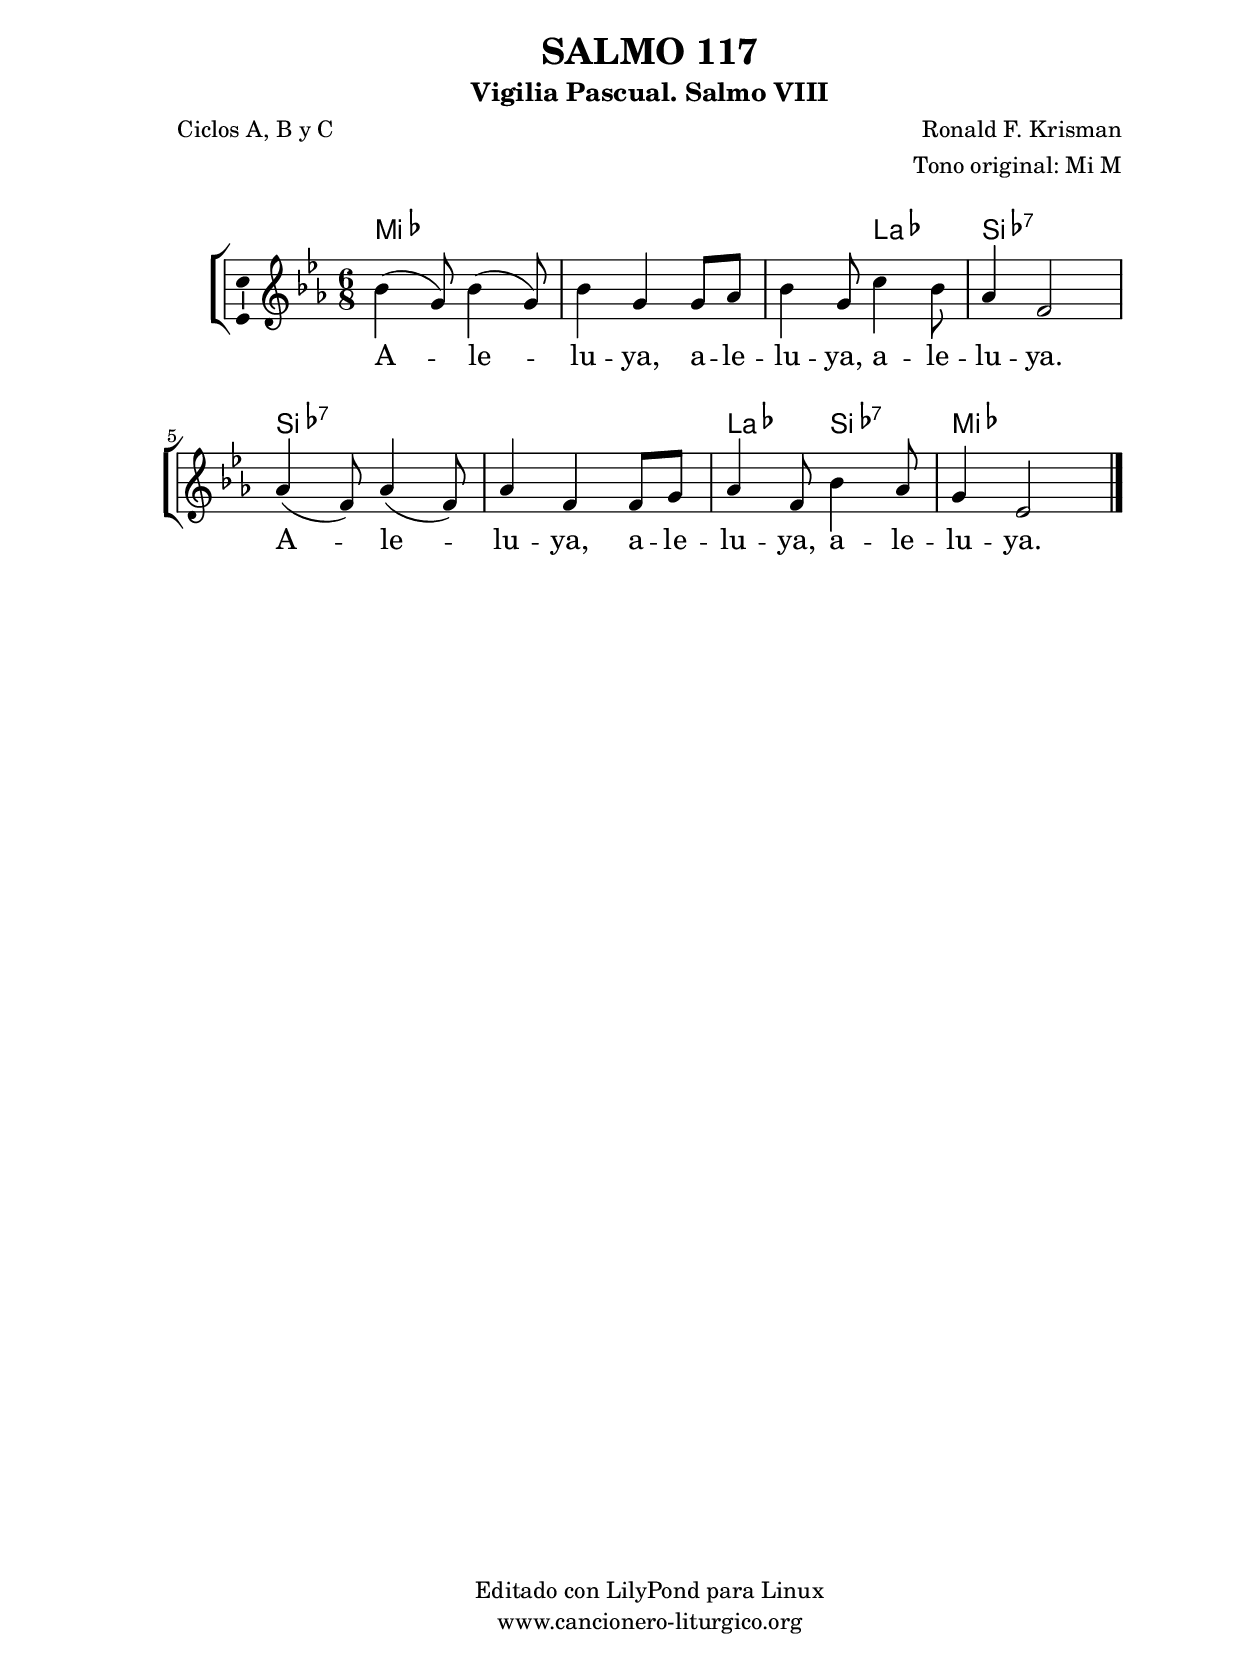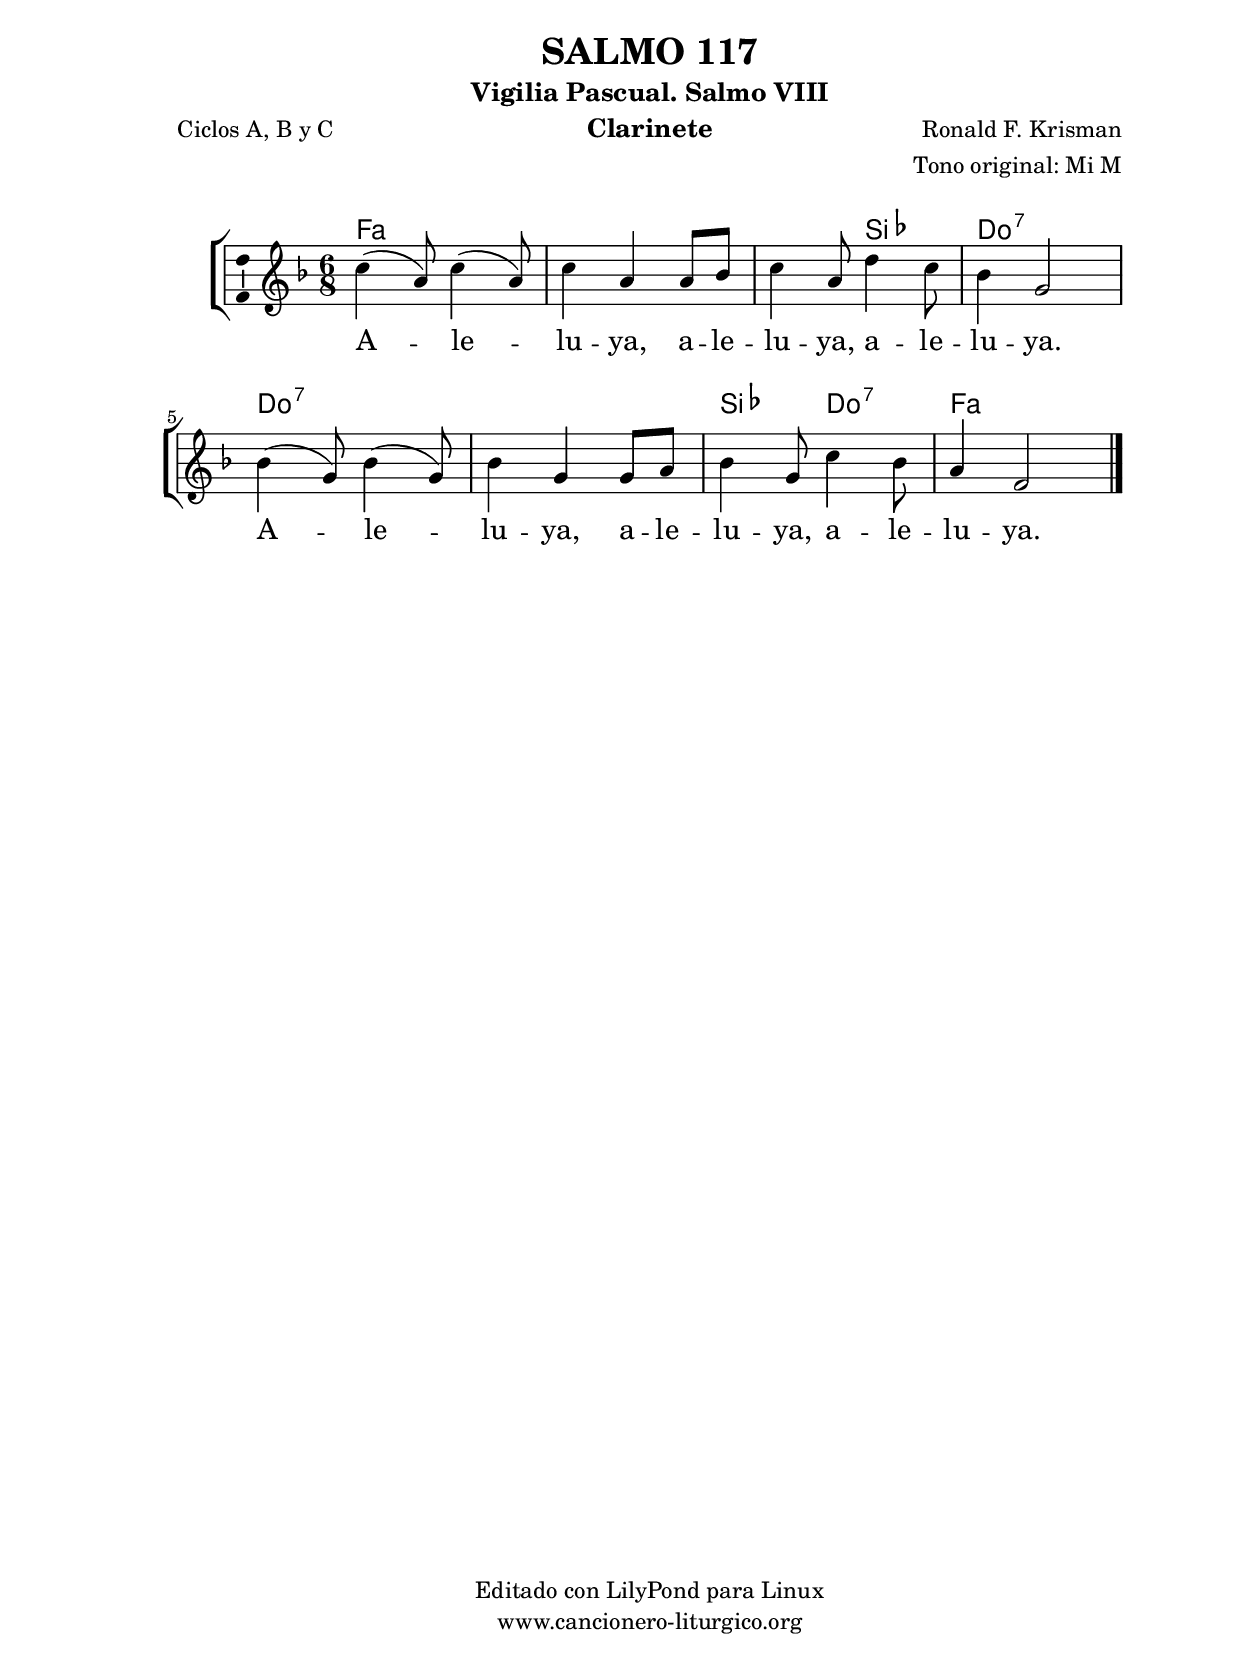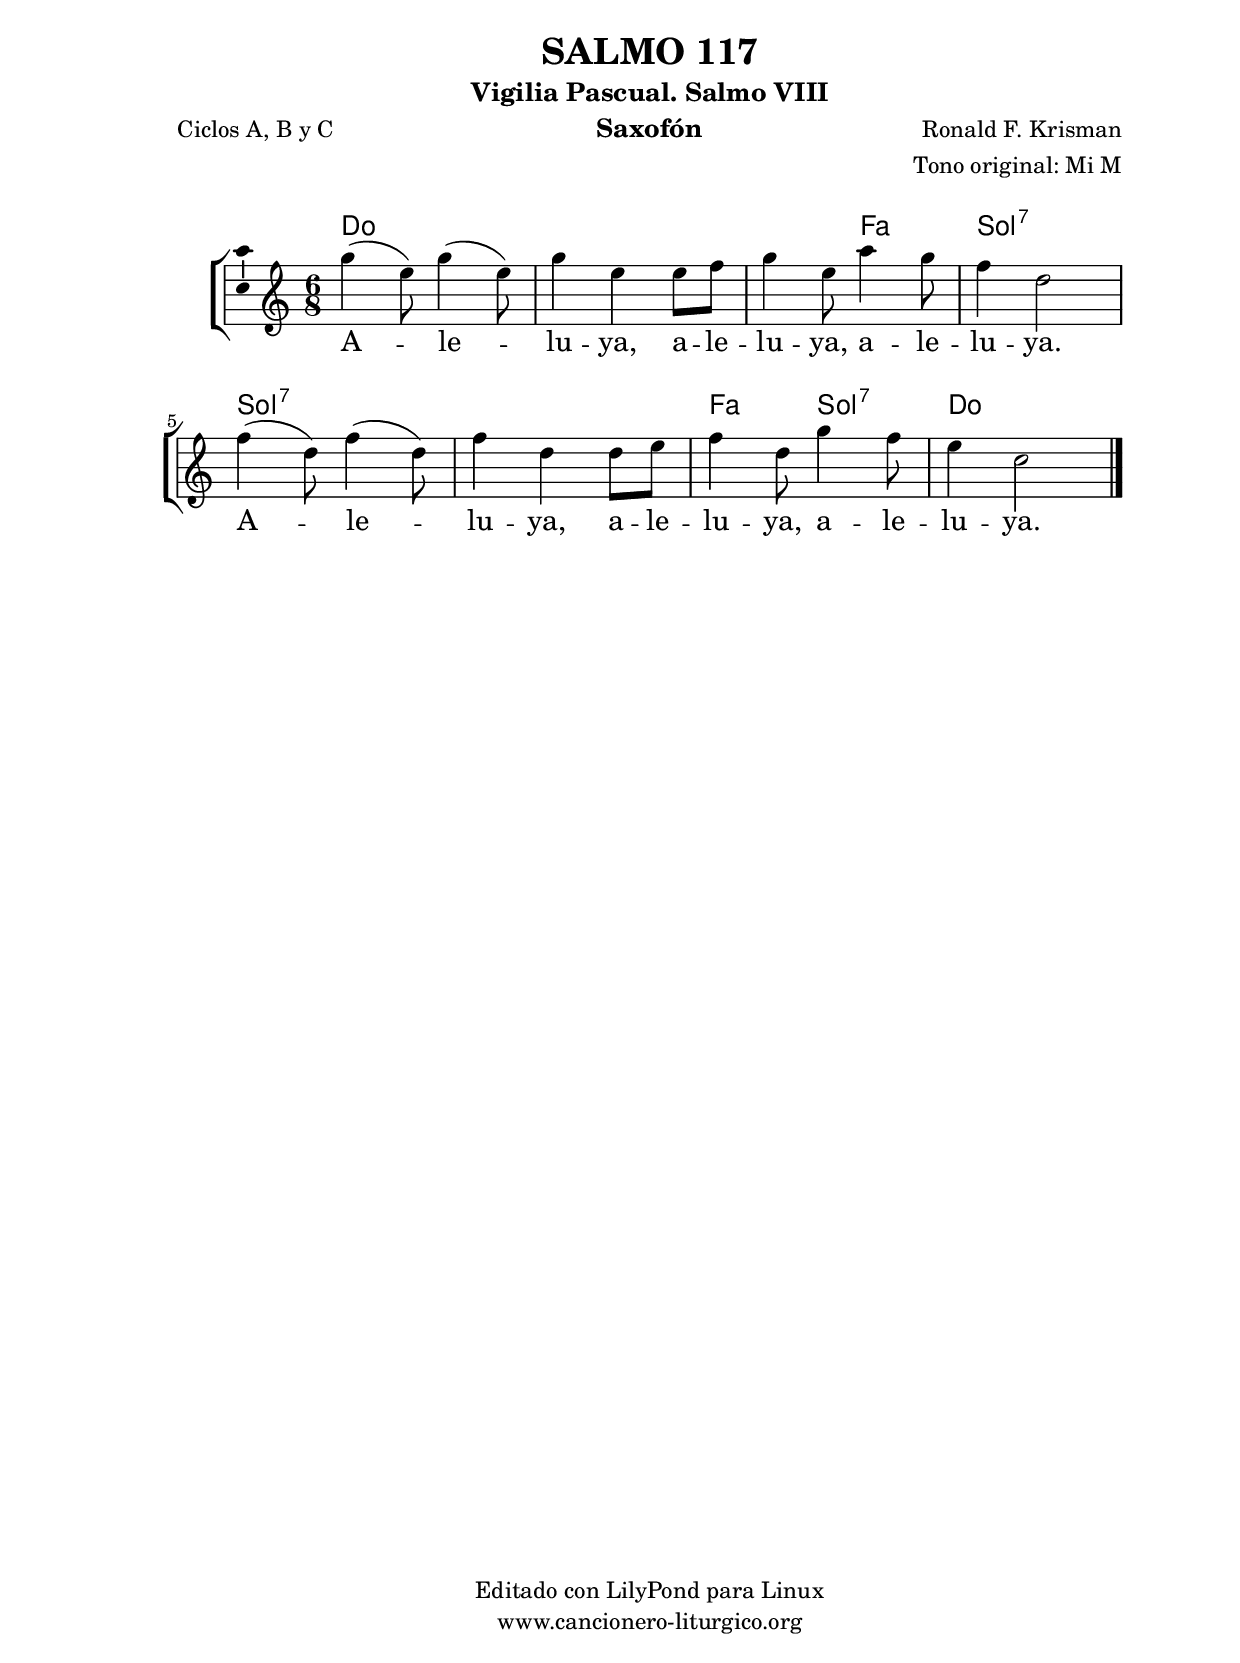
%
%para convertir .midi en .wav:
%timidity filename.midi -Ow -o finename.wav
%
%
%Para convertir de .wav a .mp3:
%lame -h -m j filename.wav
%
%
%para escuchar el midi:
%timidity nombrefichero.midi
%


%versión de lilypond para la que se ha escrito esta partitura:
\version "2.16.0"

	%Tamaño papel
	#(set-default-paper-size "a4")
	%Tamaño partitura
	#(set-global-staff-size 20)
	%No responde al pulsar sobre una nota
	#(ly:set-option 'point-and-click #f)

%parámetros del encabezamiento:
\header {
	title = "SALMO 117"
	subtitle = "Vigilia Pascual. Salmo VIII"
	composer = "Ronald F. Krisman"
	poet = "Ciclos A, B y C"
	meter = ""
	arranger = "Tono original: Mi M"
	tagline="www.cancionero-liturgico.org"
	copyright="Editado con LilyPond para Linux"
	tiempo = "Pascua"
	usos = "Salmo"
	letra = "Aleluya."
	}

%parámetros asociados al papel:
\paper  {
	oddHeaderMarkup = \markup {\fill-line { \on-the-fly #not-first-page \fromproperty #'header:title \on-the-fly #not-first-page \fromproperty #'header:composer }}
	evenHeaderMarkup = \markup {\fill-line { \fromproperty #'header:composer \fromproperty #'header:title }}
	#(set-paper-size "a4")
	print-page-number = ##f
	first-page-number = 1
	print-first-page-number = ##f
%	head-separation = 3.0 \cm
	top-margin = 2.0 \cm
	bottom-margin = 0.5\cm
%%%	bottom-margin = -1.0\cm
	left-margin = 3.0 \cm
	line-width = 16.0 \cm 
	indent = 8\mm
	interscoreline = 2.\mm
	between-system-space = 15\mm
%	para que las partituras no llenen la hoja:
	ragged-bottom = ##t
%	idem para la última hoja:
	ragged-last-bottom = ##f
%	para que las partituras llenen el ancho del papel:
	ragged-last = ##f
	after-title-space = 2.5 \cm
%page-count=1
system-count=2

	%Flexible Vertical Spacing
%	markup-markup-spacing =
%	#'((basic-distance . 15) (minimum-distance . 15) (padding . 3))
	markup-system-spacing =
	#'((basic-distance . 15) (minimum-distance . 15) (padding . 3))
	system-system-spacing =
	#'((basic-distance . 15) (minimum-distance . 15) (padding . 3))
	score-system-spacing =
	#'((basic-distance . 15) (minimum-distance . 15) (padding . 5))
%	top-system-spacing = % header
%	#'((basic-distance . 8) (minimum-distance . 0) (padding . 3))
%	top-markup-spacing =
%	#'((basic-distance . 20) (minimum-distance . 20) (padding . 3))
	last-bottom-spacing = % footer
	#'((basic-distance . 5) (minimum-distance . 5) (padding . 3))
%	score-markup-spacing =
%	#'((basic-distance . 16) (minimum-distance . 13) (padding . 3))

	}


%parámetros que afectan a toda la partitura:
global =  {
	%clave de sol (G):
	\clef G
	%armadura:
	\transpose e ees
	\key e \major
	\tempo 4=100
	\set Score.tempoHideNote = ##t
	}


acordes = {
	\italianChords
	\chordmode {
	\transpose e ees
{

e2. e e4. a b2.:7
b:7 b:7 a4. b:7 e2.

	}
	}
}

melodia = 
	\transpose e ees
{
	\relative c''{
	\time 6/8

b4 (gis8) b4 (gis8)
b4 gis gis8 a
b4 gis8 cis4 b8
a4 fis2
a4 (fis8) a4 (fis8)
a4 fis fis8 gis
a4 fis8 b4 a8
gis4 e2

	\bar "|."
	}
	}


texto = \lyricmode {
A -- le -- lu -- ya, a -- le -- lu -- ya, a -- le -- lu -- ya.
A -- le -- lu -- ya, a -- le -- lu -- ya, a -- le -- lu -- ya.
	}


acordesStaff = \context ChordNames = acordesStaff <<
	\set chordChanges = ##t
	\acordes
	>>


vozStaff = \context Voice = vozStaff
\with {\consists "Ambitus_engraver"}
<<
%	\set Staff.instrumentName = ""
%	\set Staff.shortInstrumentName = ""
%	\set Staff.midiInstrument = #"clarinet"
%	\set Staff.midiInstrument = #"cello"
%	\set Staff.midiInstrument = #"flute"
	\set Staff.midiInstrument = #"electric guitar (jazz)"
%	\set Staff.midiInstrument = #"english horn"
%	\set Staff.midiInstrument = #"violin"
%	\set Staff.midiInstrument = #"glockenspiel"
	\set Staff.midiMinimumVolume = #0.7
	\set Staff.midiMaximumVolume = #0.9
	\global
	\melodia
	>>


textoStaff = \context Lyrics = textoStaff <<
	\lyricsto vozStaff \texto
	>>

\book {
	\score {
		\context ChoirStaff {
			\override StaffGroup.SystemStartBracket #'collapse-height = #1
			\override Score.SystemStartBar #'collapse-height = #1
			<<
			\acordesStaff
			\vozStaff
			\textoStaff
			>>
			}
		\layout {
	    		\context {
				\Lyrics
				\override LyricText #'font-size = #2
				}
	   		 \context {
				\Score
				%fontSize = #3
				\override StaffSymbol #'staff-space = #(magstep +3)
				%\override Beam #'thickness = #0.55
				%\override SpacingSpanner #'spacing-increment = #1.0
				%\override Slur #'height-limit = #1.5
				}
			}
		}
	\score {
		\unfoldRepeats
		\context ChoirStaff {
			<<
			\acordesStaff
			\vozStaff
			>>
			}
		\midi {
	  		\context {
	  			\Score
				tempoWholesPerMinute = #(ly:make-moment 70 4)
				}
			}
		}
	}

%Partitura para clarinete
#(define output-suffix "C")
\book {
	\header{
		instrument = "Clarinete"
		}
	\score {
		\context ChoirStaff {
			\override StaffGroup.SystemStartBracket #'collapse-height = #1
			\override Score.SystemStartBar #'collapse-height = #1
\transpose c d
			<<
			\acordesStaff
			\vozStaff
			\textoStaff
			>>
			}
		\layout {
	    		\context {
				\Lyrics
				\override LyricText #'font-size = #2
				}
	   		 \context {
				\Score
				%fontSize = #3
				\override StaffSymbol #'staff-space = #(magstep +3)
				%\override Beam #'thickness = #0.55
				%\override SpacingSpanner #'spacing-increment = #1.0
				%\override Slur #'height-limit = #1.5
				}
			}
		}
	}

%Partitura para saxofón
#(define output-suffix "S")
\book {
	\header{
		instrument = "Saxofón"
		}
	\score {
		\context ChoirStaff {
			\override StaffGroup.SystemStartBracket #'collapse-height = #1
			\override Score.SystemStartBar #'collapse-height = #1
\transpose c a
			<<
			\acordesStaff
			\vozStaff
			\textoStaff
			>>
			}
		\layout {
	    		\context {
				\Lyrics
				\override LyricText #'font-size = #2
				}
	   		 \context {
				\Score
				%fontSize = #3
				\override StaffSymbol #'staff-space = #(magstep +3)
				%\override Beam #'thickness = #0.55
				%\override SpacingSpanner #'spacing-increment = #1.0
				%\override Slur #'height-limit = #1.5
				}
			}
		}
	}

